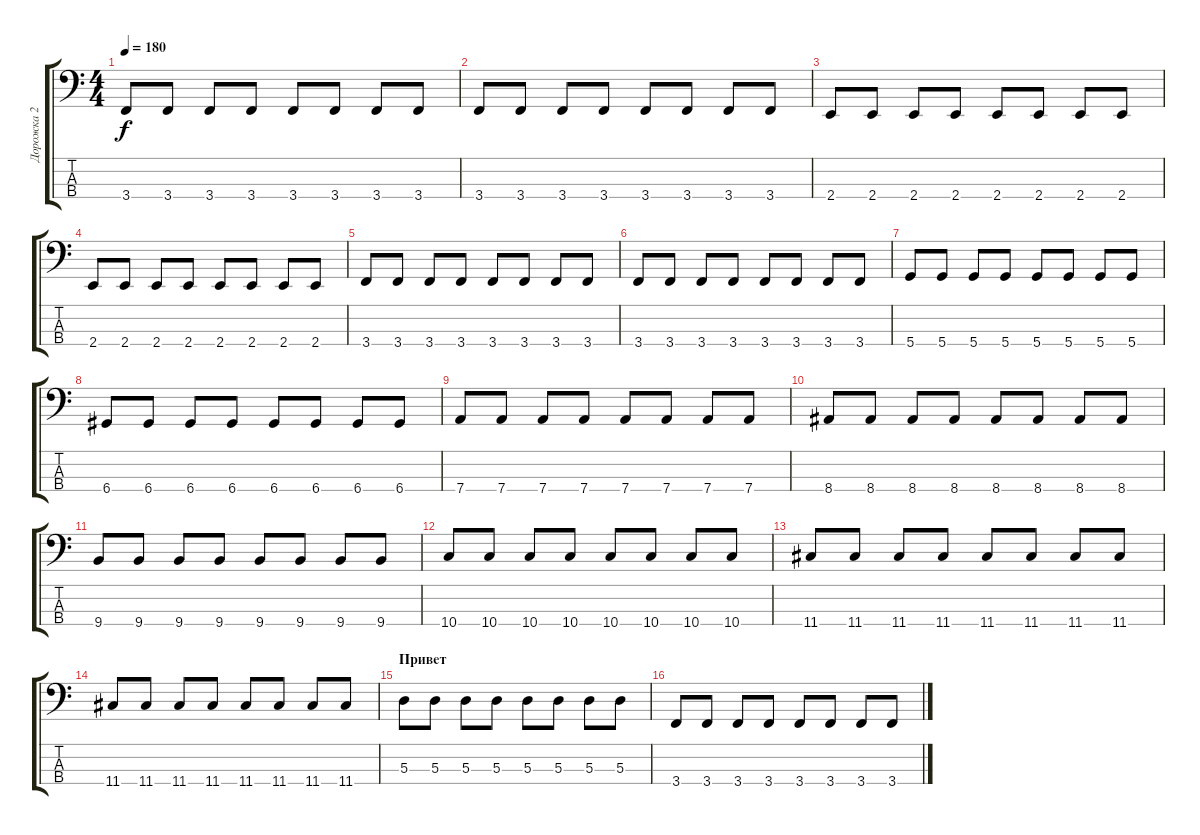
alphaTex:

\track ("Дорожка 2" "Дорожка 2") {instrument electricbasspick}
\staff {score tabs}
\tuning (G2 D2 A1 D1) {hide}
\ts (4 4)
\tempo 180
\clef f4
\ks c
3.4.8{dy f} 3.4.8 3.4.8 3.4.8 3.4.8 3.4.8 3.4.8 3.4.8 |
3.4.8 3.4.8 3.4.8 3.4.8 3.4.8 3.4.8 3.4.8 3.4.8 |
2.4.8 2.4.8 2.4.8 2.4.8 2.4.8 2.4.8 2.4.8 2.4.8 |
2.4.8 2.4.8 2.4.8 2.4.8 2.4.8 2.4.8 2.4.8 2.4.8 |
3.4.8 3.4.8 3.4.8 3.4.8 3.4.8 3.4.8 3.4.8 3.4.8 |
3.4.8 3.4.8 3.4.8 3.4.8 3.4.8 3.4.8 3.4.8 3.4.8 |
5.4.8 5.4.8 5.4.8 5.4.8 5.4.8 5.4.8 5.4.8 5.4.8 |
6.4.8 6.4.8 6.4.8 6.4.8 6.4.8 6.4.8 6.4.8 6.4.8 |
7.4.8 7.4.8 7.4.8 7.4.8 7.4.8 7.4.8 7.4.8 7.4.8 |
8.4.8 8.4.8 8.4.8 8.4.8 8.4.8 8.4.8 8.4.8 8.4.8 |
9.4.8 9.4.8 9.4.8 9.4.8 9.4.8 9.4.8 9.4.8 9.4.8 |
10.4.8 10.4.8 10.4.8 10.4.8 10.4.8 10.4.8 10.4.8 10.4.8 |
11.4.8 11.4.8 11.4.8 11.4.8 11.4.8 11.4.8 11.4.8 11.4.8 |
11.4.8 11.4.8 11.4.8 11.4.8 11.4.8 11.4.8 11.4.8 11.4.8 |
\section ("" "Привет")
5.3.8 5.3.8 5.3.8 5.3.8 5.3.8 5.3.8 5.3.8 5.3.8 |
3.4.8 3.4.8 3.4.8 3.4.8 3.4.8 3.4.8 3.4.8 3.4.8
